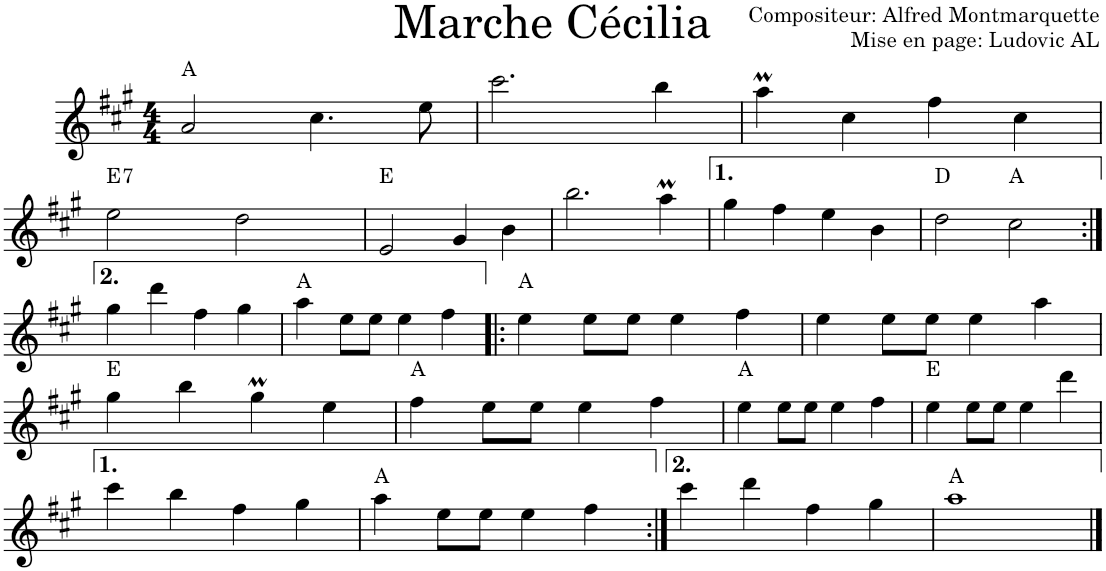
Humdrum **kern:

**kern	**harte
*part1	*part1
*staff1	*
*I"Violon	*
*I'Vln.	*
*clefG2	*
*k[f#c#g#]	*
*M4/4	*
=1	=1
2a/	A:maj
4.cc#\	.
8ee\	.
=2	=2
2.ccc#\	.
4bb\	.
=3	=3
4aaM\	.
4cc#\	.
4ff#\	.
4cc#\	.
!!LO:LB:g=z
=4	=4
!	!LO:H:kt=7
2ee\	E:7
2dd\	.
=5	=5
2e/	E:maj
4g#/	.
4b\	.
=6	=6
2.bb\	.
4aaM\	.
=7	=7
4gg#\	.
4ff#\	.
4ee\	.
4b\	.
=8	=8
2dd\	D:maj
2cc#\	A:maj
!!LO:LB:g=z
=9:|!	=9:|!
4gg#\	.
4ddd\	.
4ff#\	.
4gg#\	.
=10	=10
4aa\	A:maj
8ee\L	.
8ee\J	.
4ee\	.
4ff#\	.
=11!|:	=11!|:
4ee\	A:maj
8ee\L	.
8ee\J	.
4ee\	.
4ff#\	.
=12	=12
4ee\	.
8ee\L	.
8ee\J	.
4ee\	.
4aa\	.
!!LO:LB:g=z
=13	=13
4gg#\	E:maj
4bb\	.
4gg#m\	.
4ee\	.
=14	=14
4ff#\	A:maj
8ee\L	.
8ee\J	.
4ee\	.
4ff#\	.
=15	=15
4ee\	A:maj
8ee\L	.
8ee\J	.
4ee\	.
4ff#\	.
=16	=16
4ee\	E:maj
8ee\L	.
8ee\J	.
4ee\	.
4ddd\	.
!!LO:LB:g=z
=17	=17
4ccc#\	.
4bb\	.
4ff#\	.
4gg#\	.
=18	=18
4aa\	A:maj
8ee\L	.
8ee\J	.
4ee\	.
4ff#\	.
=19:|!	=19:|!
4ccc#\	.
4ddd\	.
4ff#\	.
4gg#\	.
=20	=20
1aa	A:maj
==	==
*-	*-
